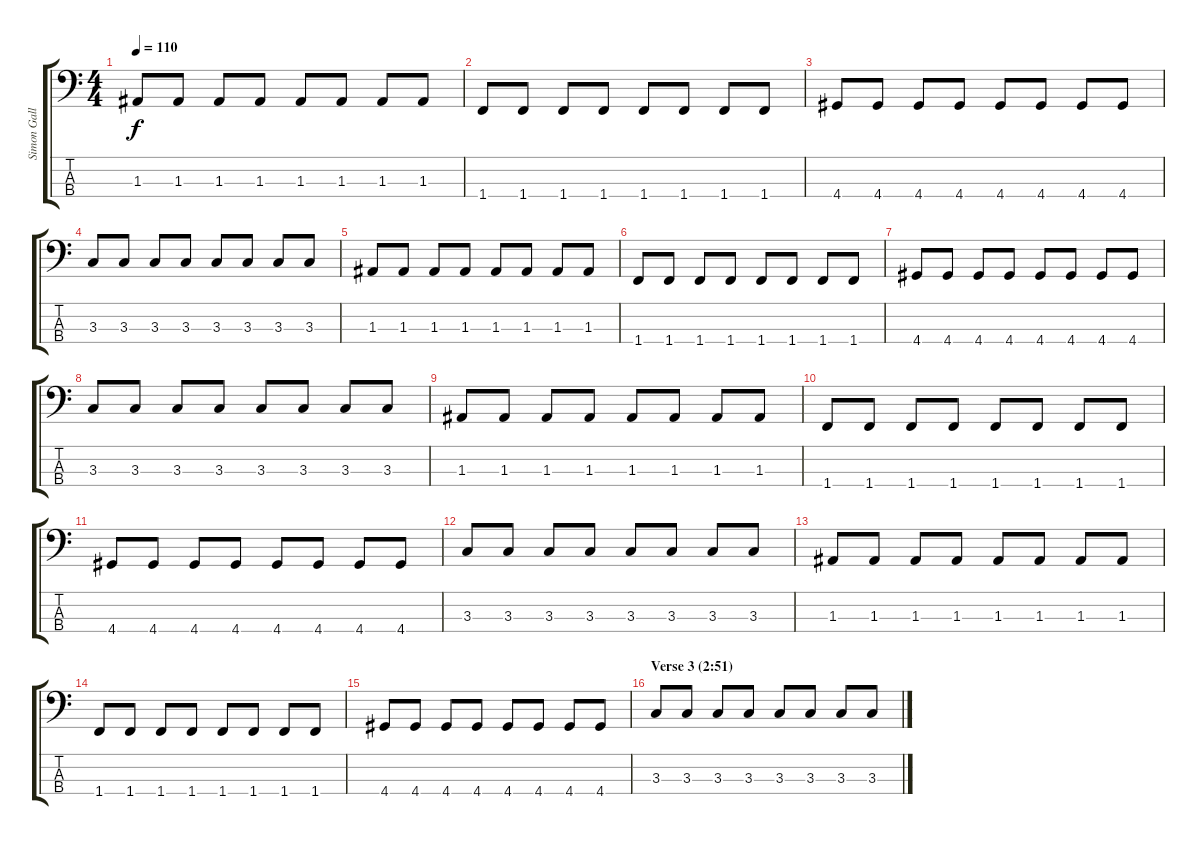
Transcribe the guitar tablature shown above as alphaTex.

\track ("Simon Gallup (bass)" "Simon Gall") {instrument electricbasspick}
\staff {score tabs}
\tuning (G2 D2 A1 E1) {hide}
\ts (4 4)
\tempo 110
\clef f4
\ks c
1.3.8{dy f} 1.3.8 1.3.8 1.3.8 1.3.8 1.3.8 1.3.8 1.3.8 |
1.4.8 1.4.8 1.4.8 1.4.8 1.4.8 1.4.8 1.4.8 1.4.8 |
4.4.8 4.4.8 4.4.8 4.4.8 4.4.8 4.4.8 4.4.8 4.4.8 |
3.3.8 3.3.8 3.3.8 3.3.8 3.3.8 3.3.8 3.3.8 3.3.8 |
1.3.8 1.3.8 1.3.8 1.3.8 1.3.8 1.3.8 1.3.8 1.3.8 |
1.4.8 1.4.8 1.4.8 1.4.8 1.4.8 1.4.8 1.4.8 1.4.8 |
4.4.8 4.4.8 4.4.8 4.4.8 4.4.8 4.4.8 4.4.8 4.4.8 |
3.3.8 3.3.8 3.3.8 3.3.8 3.3.8 3.3.8 3.3.8 3.3.8 |
1.3.8 1.3.8 1.3.8 1.3.8 1.3.8 1.3.8 1.3.8 1.3.8 |
1.4.8 1.4.8 1.4.8 1.4.8 1.4.8 1.4.8 1.4.8 1.4.8 |
4.4.8 4.4.8 4.4.8 4.4.8 4.4.8 4.4.8 4.4.8 4.4.8 |
3.3.8 3.3.8 3.3.8 3.3.8 3.3.8 3.3.8 3.3.8 3.3.8 |
1.3.8 1.3.8 1.3.8 1.3.8 1.3.8 1.3.8 1.3.8 1.3.8 |
1.4.8 1.4.8 1.4.8 1.4.8 1.4.8 1.4.8 1.4.8 1.4.8 |
4.4.8 4.4.8 4.4.8 4.4.8 4.4.8 4.4.8 4.4.8 4.4.8 |
\section ("" "Verse 3 (2:51)")
3.3.8 3.3.8 3.3.8 3.3.8 3.3.8 3.3.8 3.3.8 3.3.8
